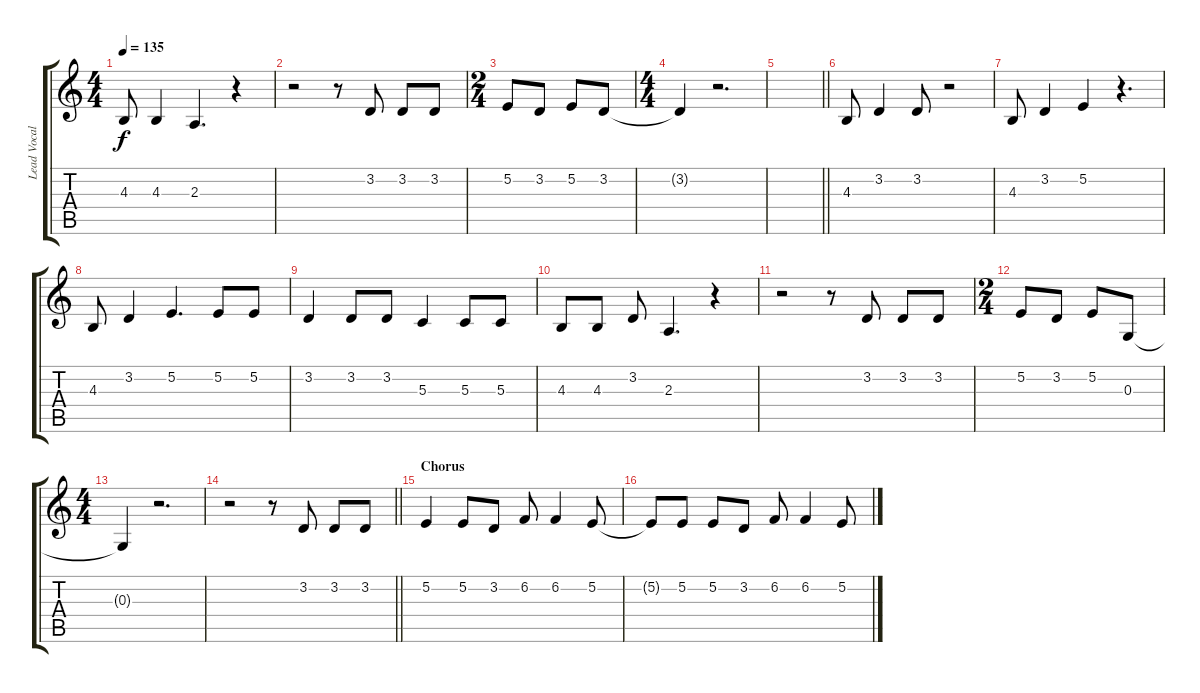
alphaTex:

\track ("Lead Vocals" "Lead Vocal") {instrument bassoon}
\staff {score tabs}
\tuning (E4 B3 G3 D3 A2 E2) {hide}
\ts (4 4)
\tempo 135
\clef g2
\ks c
4.3.8{dy f} 4.3.4 2.3.4{d} r.4 |
r.2 r.8 3.2.8 3.2.8 3.2.8 |
\ts (2 4)
5.2.8 3.2.8 5.2.8 3.2.8 |
\ts (4 4)
3.2{t}.4 r.2{d} |
\barLineRight lightlight
|
4.3.8 3.2.4 3.2.8 r.2 |
4.3.8 3.2.4 5.2.4 r.4{d} |
4.3.8 3.2.4 5.2.4{d} 5.2.8 5.2.8 |
3.2.4 3.2.8 3.2.8 5.3.4 5.3.8 5.3.8 |
4.3.8 4.3.8 3.2.8 2.3.4{d} r.4 |
r.2 r.8 3.2.8 3.2.8 3.2.8 |
\ts (2 4)
5.2.8 3.2.8 5.2.8 0.3.8 |
\ts (4 4)
0.3{t}.4 r.2{d} |
\barLineRight lightlight
r.2 r.8 3.2.8 3.2.8 3.2.8 |
\section ("" "Chorus")
5.2.4 5.2.8 3.2.8 6.2.8 6.2.4 5.2.8 |
5.2{t}.8 5.2.8 5.2.8 3.2.8 6.2.8 6.2.4 5.2.8
